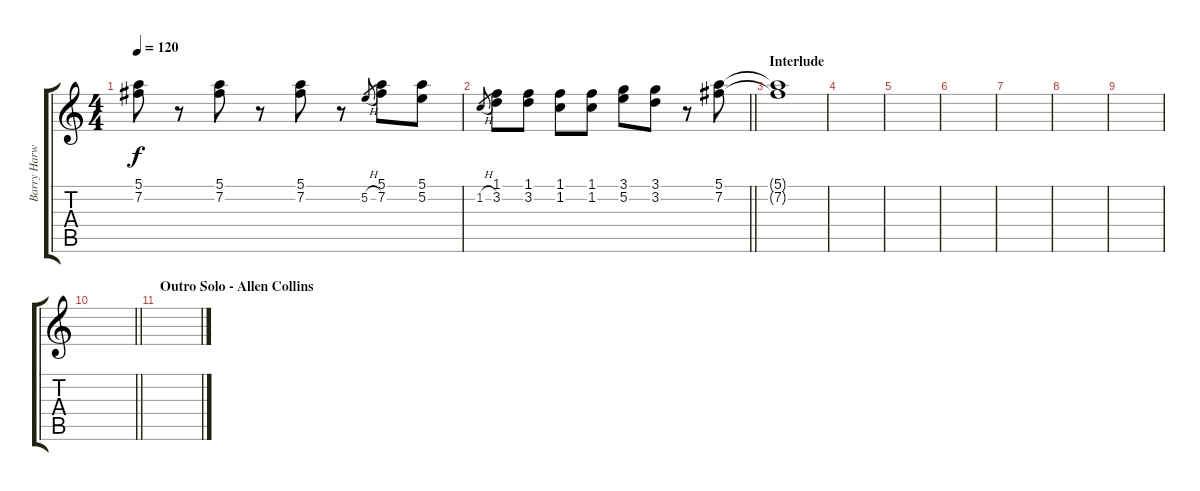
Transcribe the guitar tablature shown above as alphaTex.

\track ("Barry Harwood (Fills)" "Barry Harw") {instrument distortionguitar}
\staff {score tabs}
\tuning (E4 B3 G3 D3 A2 E2) {hide}
\ts (4 4)
\tempo 120
\clef g2
\ks c
(5.1{t} 7.2{t}).8{dy f} r.8 (5.1 7.2).8 r.8 (5.1 7.2).8 r.8 5.2{h}.8{gr} (5.1 7.2).8 (5.1 5.2).8 |
\barLineRight lightlight
1.2{h}.8{gr} (1.1 3.2).8 (1.1 3.2).8 (1.1 1.2).8 (1.1 1.2).8 (3.1 5.2).8 (3.1 3.2).8 r.8 (5.1 7.2).8 |
\section ("" "Interlude")
(5.1{t} 7.2{t}).1 |
|
|
|
|
|
|
\barLineRight lightlight
|
\section ("" "Outro Solo - Allen Collins")
